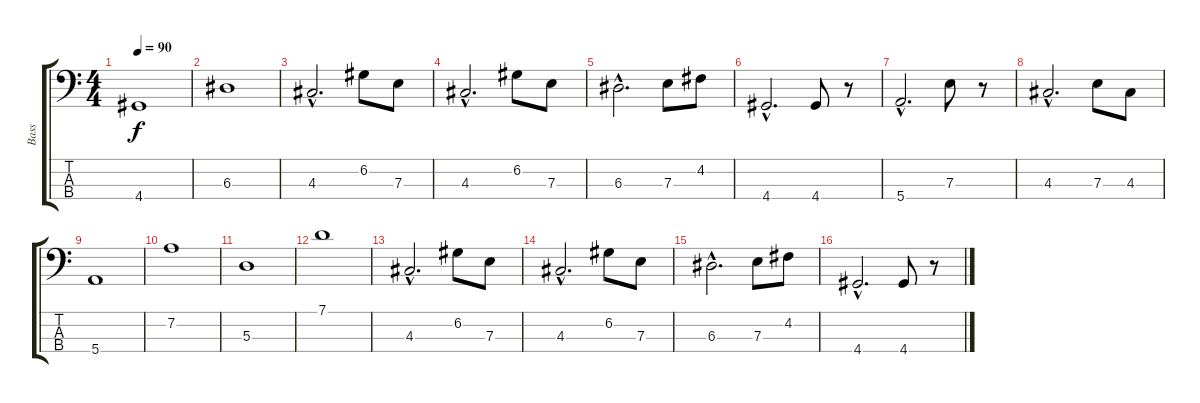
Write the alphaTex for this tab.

\track ("Bass" "Bass") {instrument electricbassfinger}
\staff {score tabs}
\tuning (G2 D2 A1 E1) {hide}
\ts (4 4)
\tempo 90
\clef f4
\ks c
4.4.1{dy f} |
6.3.1 |
4.3{hac}.2{d} 6.2.8 7.3.8 |
4.3{hac}.2{d} 6.2.8 7.3.8 |
6.3{hac}.2{d} 7.3.8 4.2.8 |
4.4{hac}.2{d} 4.4.8 r.8 |
5.4{hac}.2{d} 7.3.8 r.8 |
4.3{hac}.2{d} 7.3.8 4.3.8 |
5.4.1 |
7.2.1 |
5.3.1 |
7.1.1 |
4.3{hac}.2{d} 6.2.8 7.3.8 |
4.3{hac}.2{d} 6.2.8 7.3.8 |
6.3{hac}.2{d} 7.3.8 4.2.8 |
4.4{hac}.2{d} 4.4.8 r.8
